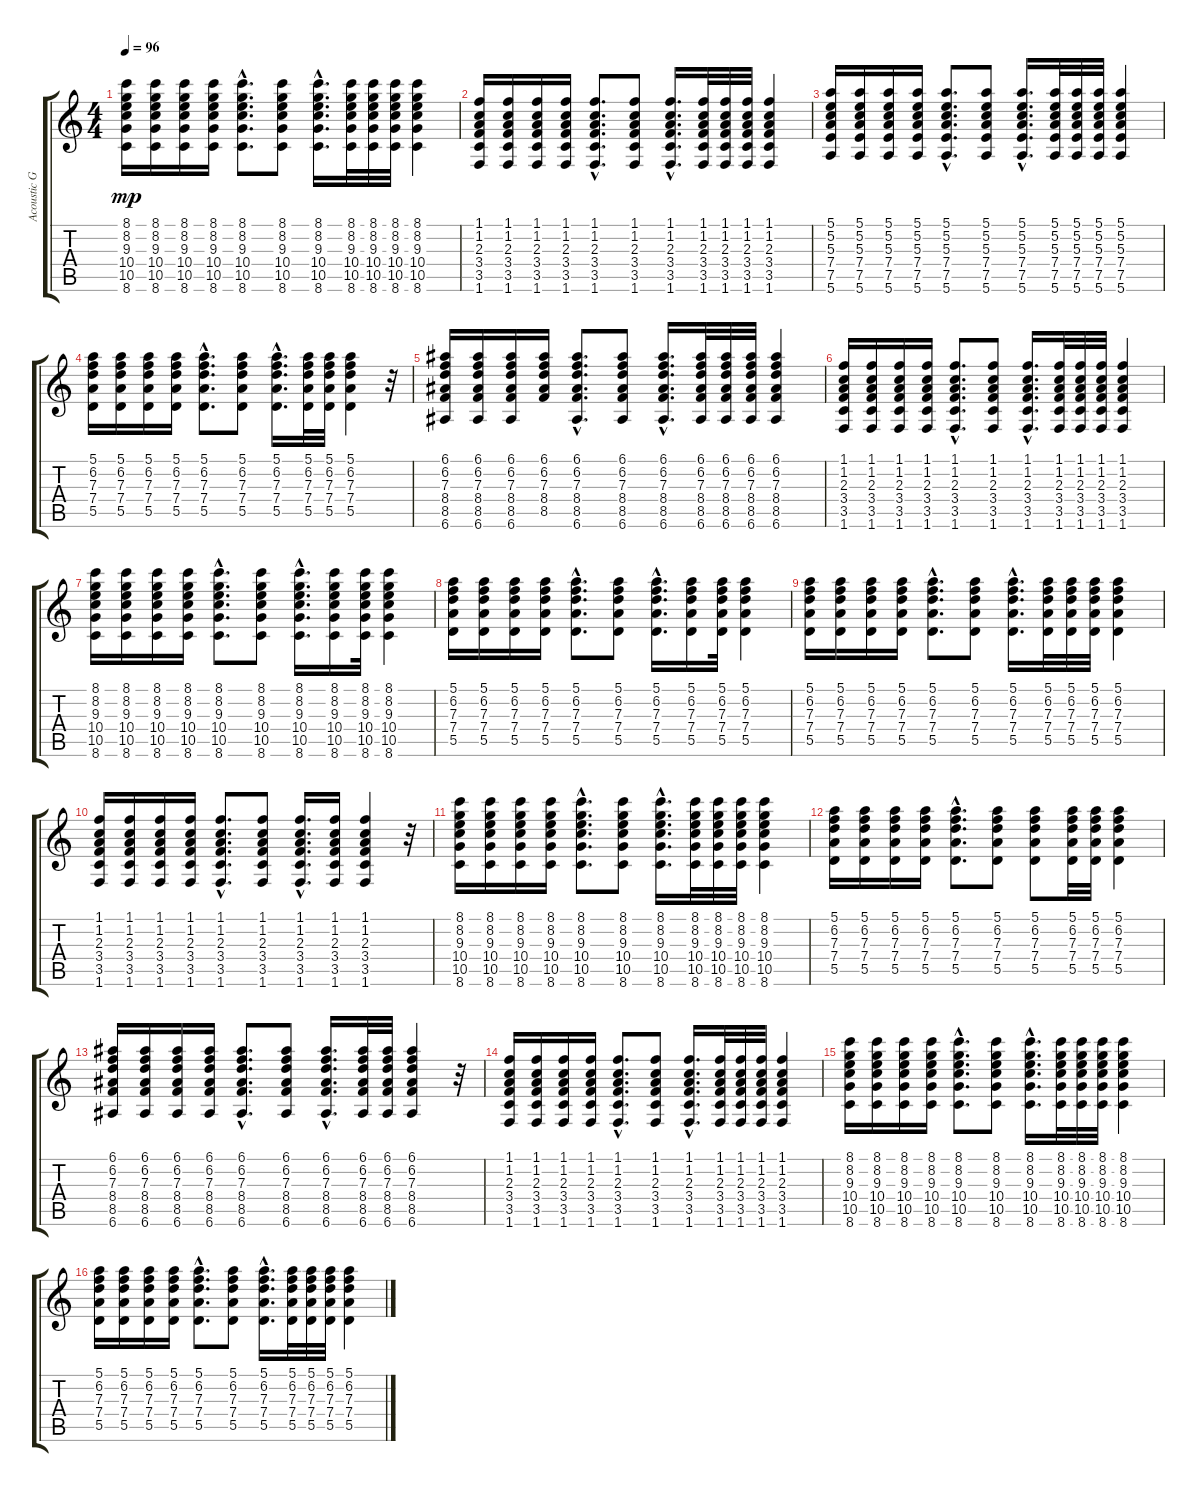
\track ("Acoustic Guitar" "Acoustic G") {instrument acousticguitarsteel}
\staff {score tabs}
\tuning (E4 B3 G3 D3 A2 E2) {hide}
\ts (4 4)
\tempo 96
\clef g2
\ks c
(8.1 8.2 9.3 10.4 10.5 8.6).16{dy mp} (8.1 8.2 9.3 10.4 10.5 8.6).16 (8.1 8.2 9.3 10.4 10.5 8.6).16 (8.1 8.2 9.3 10.4 10.5 8.6).16 (8.1{hac} 8.2{hac} 9.3{hac} 10.4 10.5{hac} 8.6{hac}).8{d} (8.1 8.2 9.3 10.4 10.5 8.6).8 (8.1{hac} 8.2 9.3 10.4{hac} 10.5{hac} 8.6{hac}).16{d} (8.1 8.2 9.3 10.4 10.5 8.6).32 (8.1 8.2 9.3 10.4 10.5 8.6).32 (8.1 8.2 9.3 10.4 10.5 8.6).32 (8.1 8.2 9.3 10.4 10.5 8.6).4 |
(1.1 1.2 2.3 3.4 3.5 1.6).16 (1.1 1.2 2.3 3.4 3.5 1.6).16 (1.1 1.2 2.3 3.4 3.5 1.6).16 (1.1 1.2 2.3 3.4 3.5 1.6).16 (1.1{hac} 1.2{hac} 2.3{hac} 3.4{hac} 3.5{hac} 1.6{hac}).8{d} (1.1 1.2 2.3 3.4 3.5 1.6).8 (1.1{hac} 1.2{hac} 2.3{hac} 3.4{hac} 3.5{hac} 1.6{hac}).16{d} (1.1 1.2 2.3 3.4 3.5 1.6).32 (1.1 1.2 2.3 3.4 3.5 1.6).32 (1.1 1.2 2.3 3.4 3.5 1.6).32 (1.1 1.2 2.3 3.4 3.5 1.6).4 |
(5.1 5.2 5.3 7.4 7.5 5.6).16 (5.1 5.2 5.3 7.4 7.5 5.6).16 (5.1 5.2 5.3 7.4 7.5 5.6).16 (5.1 5.2 5.3 7.4 7.5 5.6).16 (5.1{hac} 5.2{hac} 5.3{hac} 7.4{hac} 7.5 5.6).8{d} (5.1 5.2 5.3 7.4 7.5 5.6).8 (5.1{hac} 5.2{hac} 5.3{hac} 7.4{hac} 7.5{hac} 5.6{hac}).16{d} (5.1 5.2 5.3 7.4 7.5 5.6).32 (5.1 5.2 5.3 7.4 7.5 5.6).32 (5.1 5.2 5.3 7.4 7.5 5.6).32 (5.1 5.2 5.3 7.4 7.5 5.6).4 |
(5.1 6.2 7.3 7.4 5.5).16 (5.1 6.2 7.3 7.4 5.5).16 (5.1 6.2 7.3 7.4 5.5).16 (5.1 6.2 7.3 7.4 5.5).16 (5.1{hac} 6.2{hac} 7.3{hac} 7.4{hac} 5.5{hac}).8{d} (5.1 6.2 7.3 7.4 5.5).8 (5.1{hac} 6.2{hac} 7.3{hac} 7.4{hac} 5.5{hac}).16{d} (5.1 6.2 7.3 7.4 5.5).32 (5.1 6.2 7.3 7.4 5.5).32 (5.1 6.2 7.3 7.4 5.5).4 r.32 |
(6.1 6.2 7.3 8.4 8.5 6.6).16 (6.1 6.2 7.3 8.4 8.5 6.6).16 (6.1 6.2 7.3 8.4 8.5 6.6).16 (6.1 6.2 7.3 8.4 8.5).16 (6.1{hac} 6.2{hac} 7.3{hac} 8.4{hac} 8.5{hac} 6.6{hac}).8{d} (6.1 6.2 7.3 8.4 8.5 6.6).8 (6.1{hac} 6.2{hac} 7.3{hac} 8.4{hac} 8.5 6.6{hac}).16{d} (6.1 6.2 7.3 8.4 8.5 6.6).32 (6.1 6.2 7.3 8.4 8.5 6.6).32 (6.1 6.2 7.3 8.4 8.5 6.6).32 (6.1 6.2 7.3 8.4 8.5 6.6).4 |
(1.1 1.2 2.3 3.4 3.5 1.6).16 (1.1 1.2 2.3 3.4 3.5 1.6).16 (1.1 1.2 2.3 3.4 3.5 1.6).16 (1.1 1.2 2.3 3.4 3.5 1.6).16 (1.1 1.2{hac} 2.3{hac} 3.4{hac} 3.5{hac} 1.6{hac}).8{d} (1.1 1.2 2.3 3.4 3.5 1.6).8 (1.1{hac} 1.2{hac} 2.3{hac} 3.4{hac} 3.5{hac} 1.6).16{d} (1.1 1.2 2.3 3.4 3.5 1.6).32 (1.1 1.2 2.3 3.4 3.5 1.6).32 (1.1 1.2 2.3 3.4 3.5 1.6).32 (1.1 1.2 2.3 3.4 3.5 1.6).4 |
(8.1 8.2 9.3 10.4 10.5 8.6).16 (8.1 8.2 9.3 10.4 10.5 8.6).16 (8.1 8.2 9.3 10.4 10.5 8.6).16 (8.1 8.2 9.3 10.4 10.5 8.6).16 (8.1{hac} 8.2{hac} 9.3{hac} 10.4{hac} 10.5{hac} 8.6{hac}).8{d} (8.1 8.2 9.3 10.4 10.5 8.6).8 (8.1 8.2{hac} 9.3{hac} 10.4{hac} 10.5 8.6{hac}).16{d} (8.1 8.2 9.3 10.4 10.5 8.6).16 (8.1 8.2 9.3 10.4 10.5 8.6).32 (8.1 8.2 9.3 10.4 10.5 8.6).4 |
(5.1 6.2 7.3 7.4 5.5).16 (5.1 6.2 7.3 7.4 5.5).16 (5.1 6.2 7.3 7.4 5.5).16 (5.1 6.2 7.3 7.4 5.5).16 (5.1{hac} 6.2{hac} 7.3{hac} 7.4{hac} 5.5{hac}).8{d} (5.1 6.2 7.3 7.4 5.5).8 (5.1{hac} 6.2{hac} 7.3 7.4{hac} 5.5{hac}).16{d} (5.1 6.2 7.3 7.4 5.5).16 (5.1 6.2 7.3 7.4 5.5).32 (5.1 6.2 7.3 7.4 5.5).4 |
(5.1 6.2 7.3 7.4 5.5).16 (5.1 6.2 7.3 7.4 5.5).16 (5.1 6.2 7.3 7.4 5.5).16 (5.1 6.2 7.3 7.4 5.5).16 (5.1{hac} 6.2{hac} 7.3{hac} 7.4 5.5{hac}).8{d} (5.1 6.2 7.3 7.4 5.5).8 (5.1{hac} 6.2{hac} 7.3{hac} 7.4{hac} 5.5{hac}).16{d} (5.1 6.2 7.3 7.4 5.5).32 (5.1 6.2 7.3 7.4 5.5).32 (5.1 6.2 7.3 7.4 5.5).32 (5.1 6.2 7.3 7.4 5.5).4 |
(1.1 1.2 2.3 3.4 3.5 1.6).16 (1.1 1.2 2.3 3.4 3.5 1.6).16 (1.1 1.2 2.3 3.4 3.5 1.6).16 (1.1 1.2 2.3 3.4 3.5 1.6).16 (1.1{hac} 1.2{hac} 2.3{hac} 3.4 3.5{hac} 1.6{hac}).8{d} (1.1 1.2 2.3 3.4 3.5 1.6).8 (1.1{hac} 1.2{hac} 2.3 3.4{hac} 3.5{hac} 1.6{hac}).16{d} (1.1 1.2 2.3 3.4 3.5 1.6).16 (1.1 1.2 2.3 3.4 3.5 1.6).4 r.32 |
(8.1 8.2 9.3 10.4 10.5 8.6).16 (8.1 8.2 9.3 10.4 10.5 8.6).16 (8.1 8.2 9.3 10.4 10.5 8.6).16 (8.1 8.2 9.3 10.4 10.5 8.6).16 (8.1{hac} 8.2{hac} 9.3{hac} 10.4{hac} 10.5{hac} 8.6).8{d} (8.1 8.2 9.3 10.4 10.5 8.6).8 (8.1{hac} 8.2{hac} 9.3{hac} 10.4{hac} 10.5{hac} 8.6{hac}).16{d} (8.1 8.2 9.3 10.4 10.5 8.6).32 (8.1 8.2 9.3 10.4 10.5 8.6).32 (8.1 8.2 9.3 10.4 10.5 8.6).32 (8.1 8.2 9.3 10.4 10.5 8.6).4 |
(5.1 6.2 7.3 7.4 5.5).16 (5.1 6.2 7.3 7.4 5.5).16 (5.1 6.2 7.3 7.4 5.5).16 (5.1 6.2 7.3 7.4 5.5).16 (5.1{hac} 6.2{hac} 7.3{hac} 7.4{hac} 5.5{hac}).8{d} (5.1 6.2 7.3 7.4 5.5).8 (5.1 6.2 7.3 7.4 5.5).8 (5.1 6.2 7.3 7.4 5.5).32 (5.1 6.2 7.3 7.4 5.5).32 (5.1 6.2 7.3 7.4 5.5).4 |
(6.1 6.2 7.3 8.4 8.5 6.6).16 (6.1 6.2 7.3 8.4 8.5 6.6).16 (6.1 6.2 7.3 8.4 8.5 6.6).16 (6.1 6.2 7.3 8.4 8.5 6.6).16 (6.1{hac} 6.2{hac} 7.3 8.4{hac} 8.5{hac} 6.6{hac}).8{d} (6.1 6.2 7.3 8.4 8.5 6.6).8 (6.1{hac} 6.2 7.3{hac} 8.4{hac} 8.5{hac} 6.6{hac}).16{d} (6.1 6.2 7.3 8.4 8.5 6.6).32 (6.1 6.2 7.3 8.4 8.5 6.6).32 (6.1 6.2 7.3 8.4 8.5 6.6).4 r.32 |
(1.1 1.2 2.3 3.4 3.5 1.6).16 (1.1 1.2 2.3 3.4 3.5 1.6).16 (1.1 1.2 2.3 3.4 3.5 1.6).16 (1.1 1.2 2.3 3.4 3.5 1.6).16 (1.1{hac} 1.2{hac} 2.3{hac} 3.4 3.5{hac} 1.6{hac}).8{d} (1.1 1.2 2.3 3.4 3.5 1.6).8 (1.1{hac} 1.2 2.3 3.4{hac} 3.5{hac} 1.6{hac}).16{d} (1.1 1.2 2.3 3.4 3.5 1.6).32 (1.1 1.2 2.3 3.4 3.5 1.6).32 (1.1 1.2 2.3 3.4 3.5 1.6).32 (1.1 1.2 2.3 3.4 3.5 1.6).4 |
(8.1 8.2 9.3 10.4 10.5 8.6).16 (8.1 8.2 9.3 10.4 10.5 8.6).16 (8.1 8.2 9.3 10.4 10.5 8.6).16 (8.1 8.2 9.3 10.4 10.5 8.6).16 (8.1{hac} 8.2{hac} 9.3{hac} 10.4{hac} 10.5{hac} 8.6{hac}).8{d} (8.1 8.2 9.3 10.4 10.5 8.6).8 (8.1{hac} 8.2{hac} 9.3{hac} 10.4{hac} 10.5{hac} 8.6{hac}).16{d} (8.1 8.2 9.3 10.4 10.5 8.6).32 (8.1 8.2 9.3 10.4 10.5 8.6).32 (8.1 8.2 9.3 10.4 10.5 8.6).32 (8.1 8.2 9.3 10.4 10.5 8.6).4 |
(5.1 6.2 7.3 7.4 5.5).16 (5.1 6.2 7.3 7.4 5.5).16 (5.1 6.2 7.3 7.4 5.5).16 (5.1 6.2 7.3 7.4 5.5).16 (5.1{hac} 6.2{hac} 7.3{hac} 7.4{hac} 5.5).8{d} (5.1 6.2 7.3 7.4 5.5).8 (5.1{hac} 6.2{hac} 7.3{hac} 7.4{hac} 5.5{hac}).16{d} (5.1 6.2 7.3 7.4 5.5).32 (5.1 6.2 7.3 7.4 5.5).32 (5.1 6.2 7.3 7.4 5.5).32 (5.1 6.2 7.3 7.4 5.5).4
